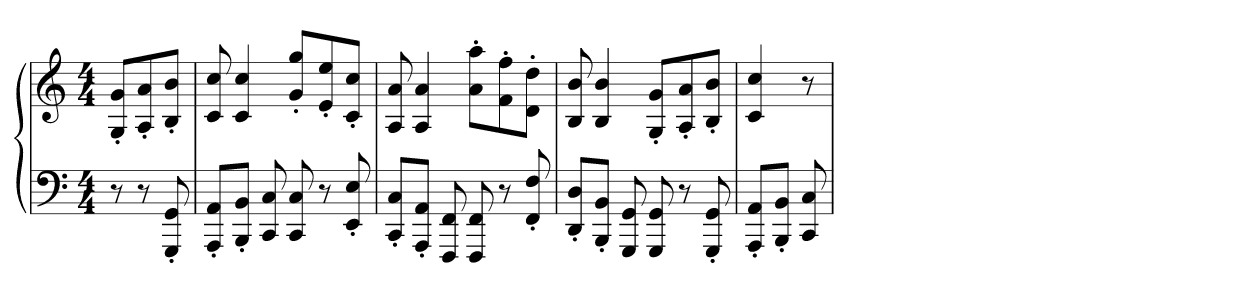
**kern	**kern
*part1	*part1
*staff2	*staff1
*clefF4	*clefG2
*k[]	*k[]
*C:	*C:
*M4/4	*M4/4
=	=
8r	8G' 8g'L
8r	8A' 8a'
8GGG' 8GG'	8B' 8b'J
=	=
8AAA' 8AA'L	8c 8cc
8BBB' 8BB'J	4c 4cc
8CC 8C	.
8CC 8C	8g' 8gg'L
8r	8e' 8ee'
8EE' 8E'	8c' 8cc'J
=	=
8CC' 8C'L	8A 8a
8AAA' 8AA'J	4A 4a
8FFF 8FF	.
8FFF 8FF	8a' 8aa'L
8r	8f' 8ff'
8FF' 8F'	8d' 8dd'J
=	=
8DD' 8D'L	8B 8b
8BBB' 8BB'J	4B 4b
8GGG 8GG	.
8GGG 8GG	8G' 8g'L
8r	8A' 8a'
8GGG' 8GG'	8B' 8b'J
=	=
8AAA' 8AA'L	4c 4cc
8BBB' 8BB'J	.
8CC 8C	8r
=	=
*-	*-
